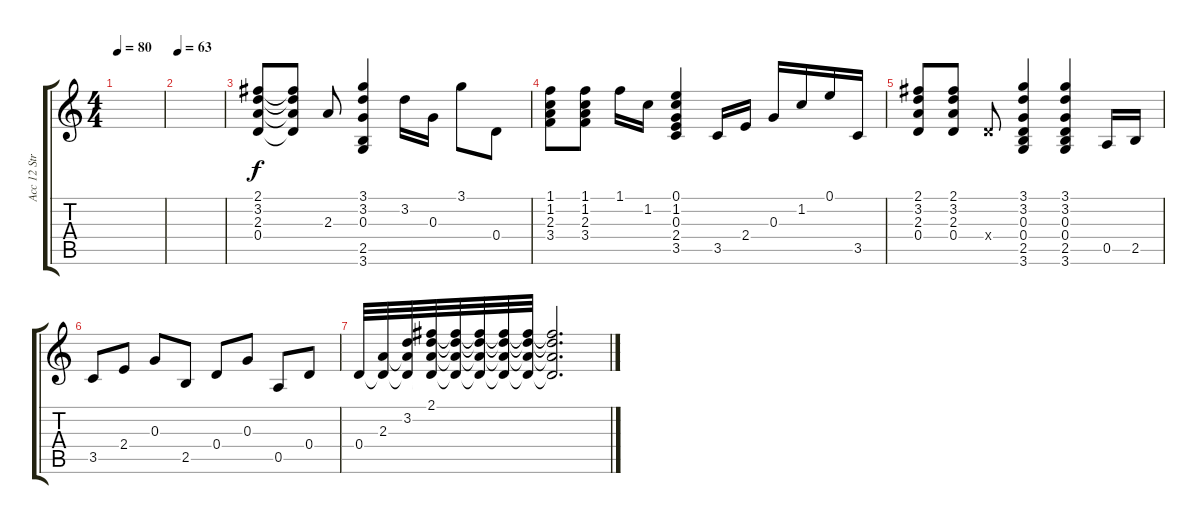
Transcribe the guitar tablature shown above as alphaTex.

\track ("Acc 12 String" "Acc 12 Str") {instrument acousticguitarsteel}
\staff {score tabs}
\tuning (E4 B3 G3 D3 A2 E2) {hide}
\ts (4 4)
\tempo 80
\clef g2
\ks c
|
\tempo 63
|
(2.1 3.2 2.3 0.4).8 (2.1{t} 3.2{t} 2.3{t} 0.4{t}).8 2.3.8 (3.1 3.2 0.3 2.5 3.6).4 3.2.16 0.3.16 3.1.8 0.4.8 |
(1.1 1.2 2.3 3.4).8 (1.1 1.2 2.3 3.4).8 1.1.16 1.2.16 (0.1 1.2 0.3 2.4 3.5).4 3.5.16 2.4.16 0.3.16 1.2.16 0.1.16 3.5.16 |
(2.1 3.2 2.3 0.4).8 (2.1 3.2 2.3 0.4).8 0.4{x}.8 (3.1 3.2 0.3 0.4 2.5 3.6).4 (3.1 3.2 0.3 0.4 2.5 3.6).4 0.5.16 2.5.16 |
3.5.8 2.4.8 0.3.8 2.5.8 0.4.8 0.3.8 0.5.8 0.4.8 |
0.4.32 (2.3 0.4{t}).32 (3.2 2.3{t} 0.4{t}).32 (2.1 3.2{t} 2.3{t} 0.4{t}).32 (2.1{t} 3.2{t} 2.3{t} 0.4{t}).32 (2.1{t} 3.2{t} 2.3{t} 0.4{t}).32 (2.1{t} 3.2{t} 2.3{t} 0.4{t}).32 (2.1{t} 3.2{t} 2.3{t} 0.4{t}).32 (2.1{t} 3.2{t} 2.3{t} 0.4{t}).2{d}
